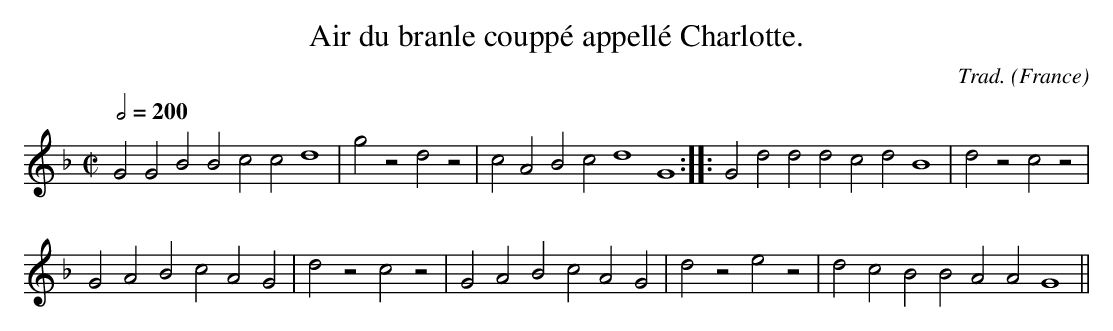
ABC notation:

X:1
T:Air du branle couppé appellé Charlotte.
C:Trad.
O:France
M:C|
L:1/2
Q:1/2=200
K:F
GGBB ccd2 | gz dz | cABc d2 G2 :: Gddd cdB2 | dz cz |
GABc AG   | dz cz | GABc AG | dz ez | dcBB AA G2 ||
